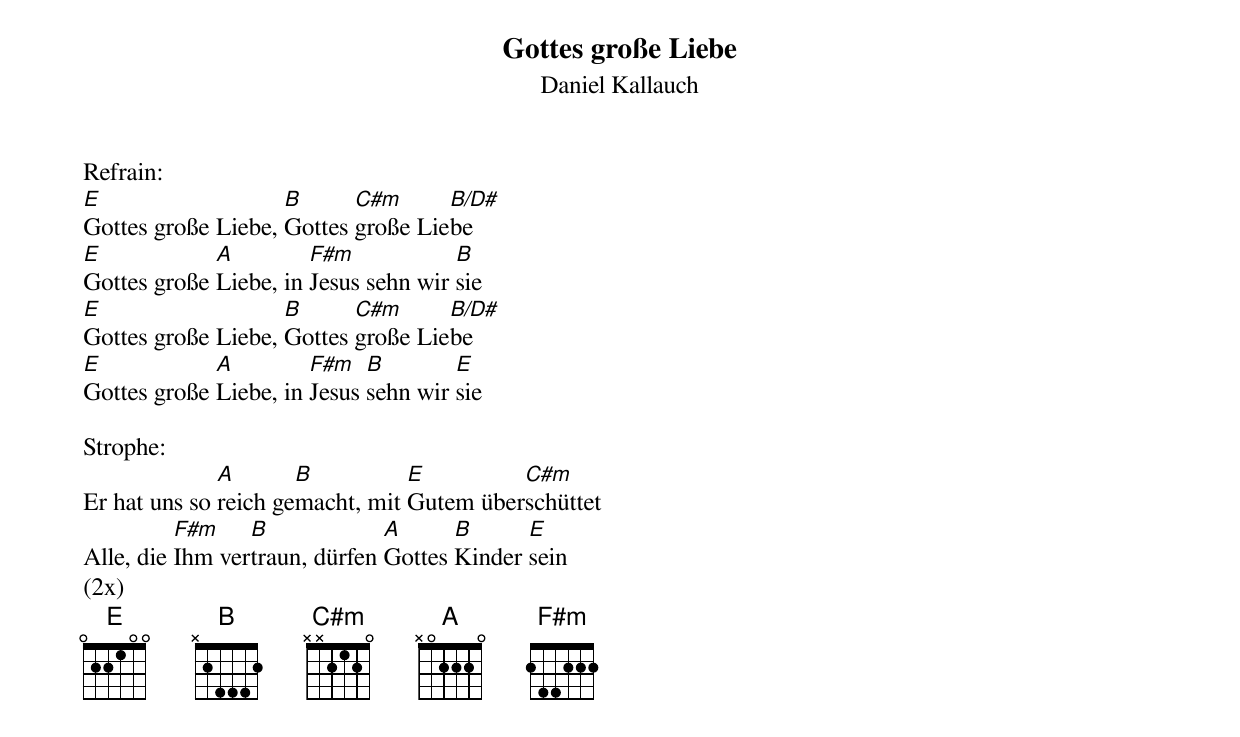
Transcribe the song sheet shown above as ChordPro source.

{title:Gottes große Liebe}
{subtitle:Daniel Kallauch}
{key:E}

Refrain:
[E]Gottes große Liebe, [B]Gottes [C#m]große Lie[B/D#]be
[E]Gottes große [A]Liebe, in [F#m]Jesus sehn wir [B]sie
[E]Gottes große Liebe, [B]Gottes [C#m]große Lie[B/D#]be
[E]Gottes große [A]Liebe, in [F#m]Jesus [B]sehn wir [E]sie

Strophe:
Er hat uns so [A]reich ge[B]macht, mit [E]Gutem über[C#m]schüttet
Alle, die [F#m]Ihm ver[B]traun, dürfen [A]Gottes [B]Kinder [E]sein
(2x)
